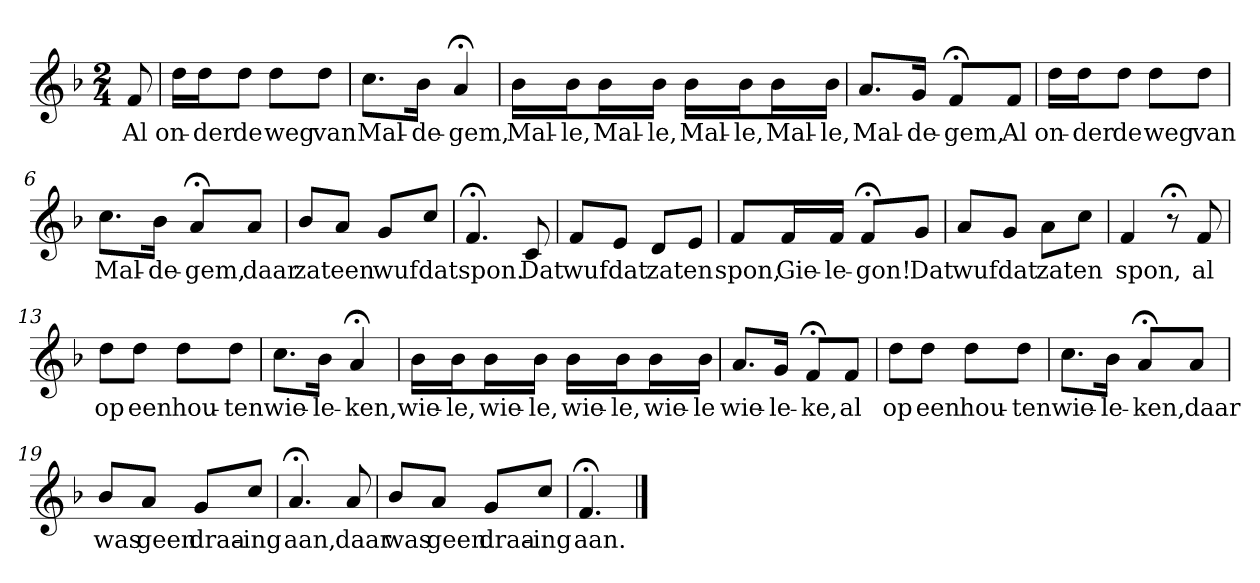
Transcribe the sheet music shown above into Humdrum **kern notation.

**kern	**text
*part1	*part1
*staff1	*staff1
*k[b-]	*
*F:	*
*M2/4	*
*MM120	*
=	=
8f	Al
=1	=1
16ddLL	on-
16ddJ	-der
8ddJ	de
8ddL	weg
8ddJ	van
=2	=2
8.ccL	Mal-
16b-Jk	-de-
4a;<	-gem,
=3	=3
16b-LL	Mal-
16b-J	-le,
16b-L	Mal-
16b-JJ	-le,
16b-LL	Mal-
16b-J	-le,
16b-L	Mal-
16b-JJ	-le,
=4	=4
8.aL	Mal-
16gJk	-de-
8f;<L	-gem,
8fJ	Al
=5	=5
16ddLL	on-
16ddJ	-der
8ddJ	de
8ddL	weg
8ddJ	van
=6	=6
8.ccL	Mal-
16b-Jk	-de-
8a;<L	-gem,
8aJ	daar
=7	=7
8b-L	zat
8aJ	een
8gL	wuf
8ccJ	dat
=8	=8
4.f;<	spon.
8c	Dat
=9	=9
8fL	wuf
8eJ	dat
8dL	zat
8eJ	en
=10	=10
8fL	spon,
16fL	Gie-
16fJJ	-le-
8f;<L	-gon!
8gJ	Dat
=11	=11
8aL	wuf
8gJ	dat
8aL	zat
8ccJ	en
=12	=12
4f	spon,
8r;<	.
8f	al
=13	=13
8ddL	op
8ddJ	een
8ddL	hou-
8ddJ	-ten
=14	=14
8.ccL	wie-
16b-Jk	-le-
4a;<	-ken,
=15	=15
16b-LL	wie-
16b-J	-le,
16b-L	wie-
16b-JJ	-le,
16b-LL	wie-
16b-J	-le,
16b-L	wie-
16b-JJ	-le
=16	=16
8.aL	wie-
16gJk	-le-
8f;<L	-ke,
8fJ	al
=17	=17
8ddL	op
8ddJ	een
8ddL	hou-
8ddJ	-ten
=18	=18
8.ccL	wie-
16b-Jk	-le-
8a;<L	-ken,
8aJ	daar
=19	=19
8b-L	was
8aJ	geen
8gL	draa-
8ccJ	-ing
=20	=20
4.a;<	aan,
8a	daar
=21	=21
8b-L	was
8aJ	geen
8gL	draa-
8ccJ	-ing
=22	=22
4.f;<	aan.
==	==
*-	*-
